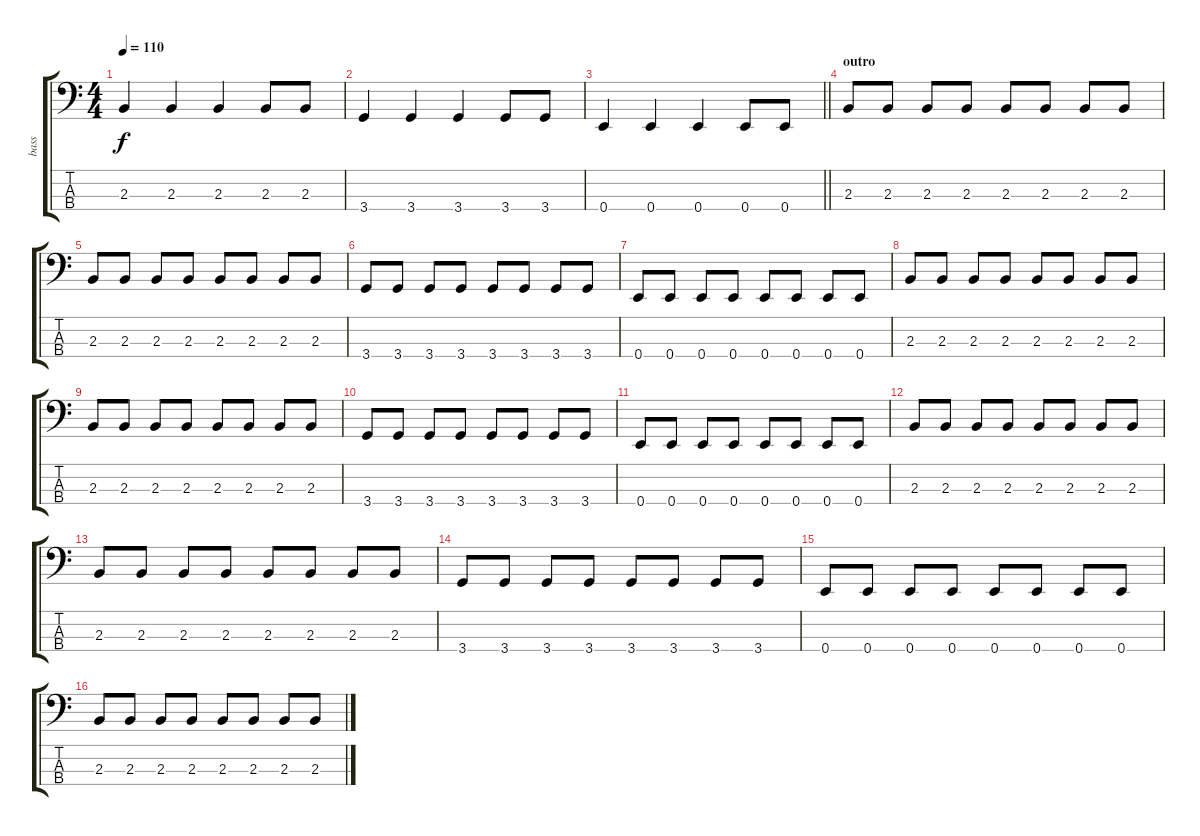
\track ("bass" "bass") {instrument electricbassfinger}
\staff {score tabs}
\tuning (G2 D2 A1 E1) {hide}
\ts (4 4)
\tempo 110
\clef f4
\ks c
2.3.4{dy f} 2.3.4 2.3.4 2.3.8 2.3.8 |
3.4.4 3.4.4 3.4.4 3.4.8 3.4.8 |
\barLineRight lightlight
0.4.4 0.4.4 0.4.4 0.4.8 0.4.8 |
\section ("" "outro")
2.3.8 2.3.8 2.3.8 2.3.8 2.3.8 2.3.8 2.3.8 2.3.8 |
2.3.8 2.3.8 2.3.8 2.3.8 2.3.8 2.3.8 2.3.8 2.3.8 |
3.4.8 3.4.8 3.4.8 3.4.8 3.4.8 3.4.8 3.4.8 3.4.8 |
0.4.8 0.4.8 0.4.8 0.4.8 0.4.8 0.4.8 0.4.8 0.4.8 |
2.3.8 2.3.8 2.3.8 2.3.8 2.3.8 2.3.8 2.3.8 2.3.8 |
2.3.8 2.3.8 2.3.8 2.3.8 2.3.8 2.3.8 2.3.8 2.3.8 |
3.4.8 3.4.8 3.4.8 3.4.8 3.4.8 3.4.8 3.4.8 3.4.8 |
0.4.8 0.4.8 0.4.8 0.4.8 0.4.8 0.4.8 0.4.8 0.4.8 |
2.3.8 2.3.8 2.3.8 2.3.8 2.3.8 2.3.8 2.3.8 2.3.8 |
2.3.8 2.3.8 2.3.8 2.3.8 2.3.8 2.3.8 2.3.8 2.3.8 |
3.4.8 3.4.8 3.4.8 3.4.8 3.4.8 3.4.8 3.4.8 3.4.8 |
0.4.8 0.4.8 0.4.8 0.4.8 0.4.8 0.4.8 0.4.8 0.4.8 |
2.3.8 2.3.8 2.3.8 2.3.8 2.3.8 2.3.8 2.3.8 2.3.8
